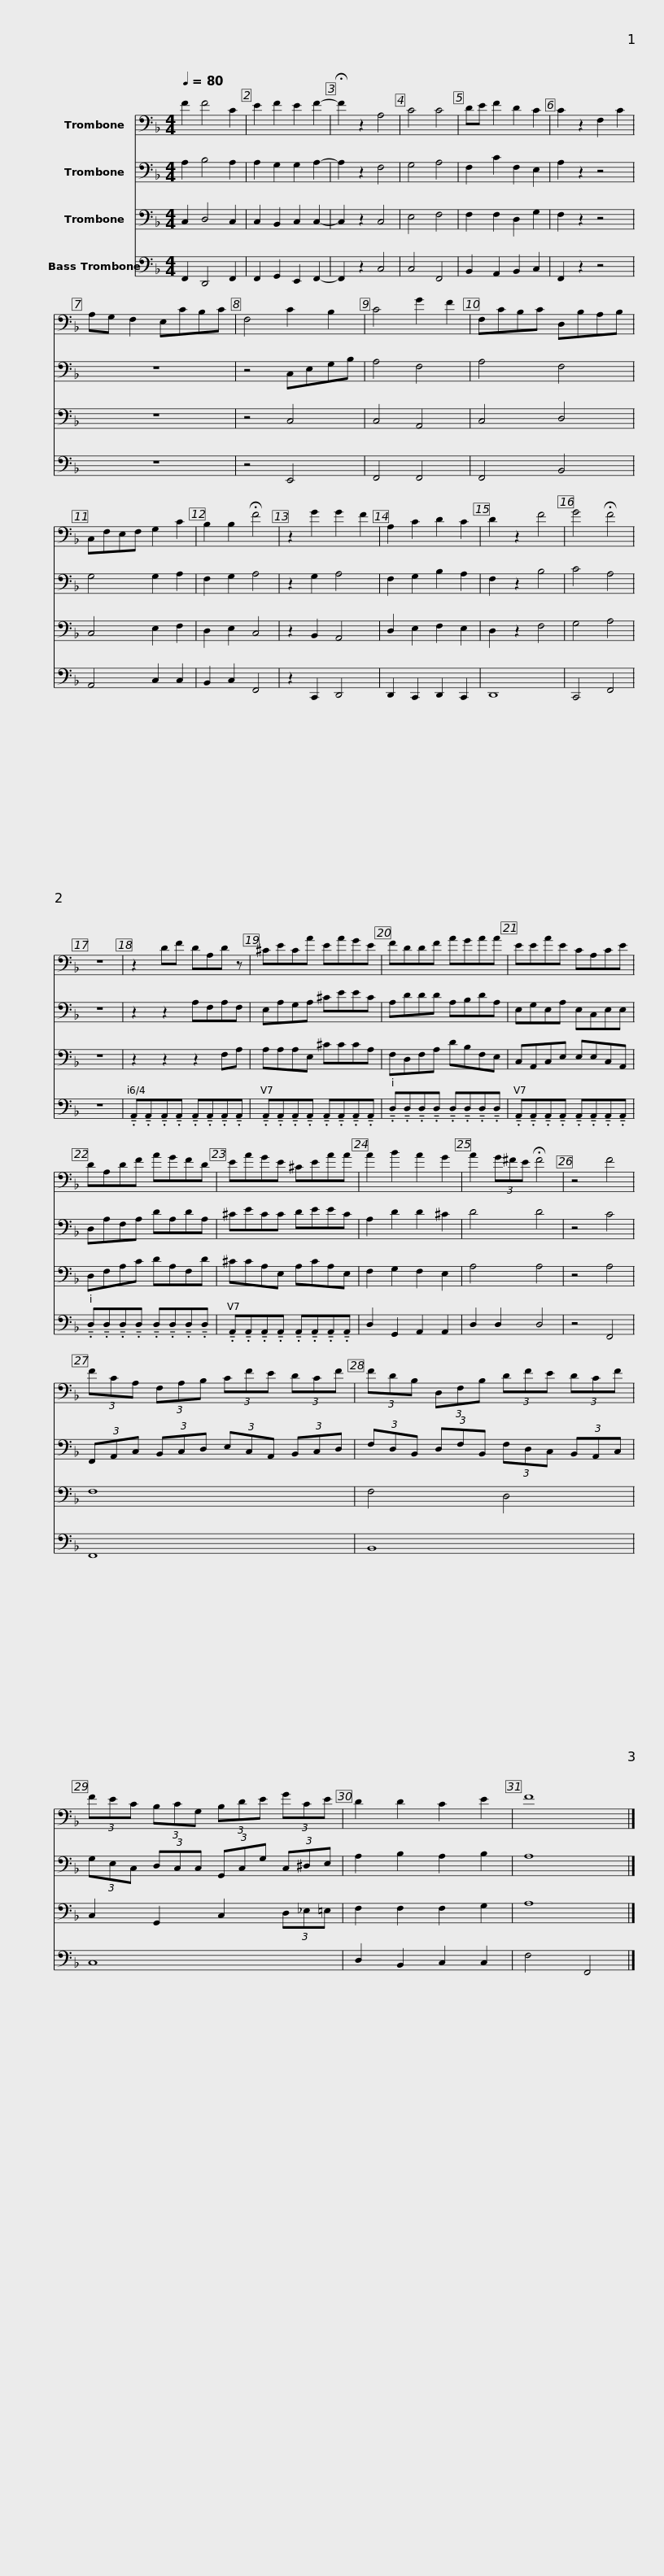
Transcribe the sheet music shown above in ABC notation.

X:1
%%score 1 2 3 4
L:1/8
Q:1/4=80
M:4/4
I:linebreak $
K:F
V:1 bass
V:2 bass
V:3 bass
V:4 bass
V:1
 F2 F4 C2 | E2 F2 E2 F2- | !fermata!F2 z2 A,4 | C4 C4 | DE F2 D2 C2 | %5
 C2 z2 F,2 C2 | A,G, F,2 E,CB,C |$ F,4 C2 B,2 | C4 G2 F2 | F,CB,C D,B,A,B, | %10
 C,F,E,F, G,2 C2 | B,2 B,2 !fermata!F4 | z2 G2 G2 F2 | A,2 C2 D2 C2 |$ D2 z2 F4 | %15
 G4 !fermata!F4 | z8 | z2 DF DA,D z | ^CECA EAGE | FDDF AGAA |$ %20
 EEAE CA,CE | DA,DF AGFD | EAGE ^CEAA | A2 B2 A2 G2 |$ A2 (3G^FE !fermata!F4 | %25
 z4 F4 | (3FCA, (3F,A,B, (3CFE (3DCF | (3FDB, (3D,F,B, (3DFE (3DCF |$ (3FEC (3B,CG, (3B,DE (3GCE | D2 D2 C2 E2 | %30
 F8 |] %31
V:2
 A,2 B,4 A,2 | A,2 G,2 G,2 A,2- | A,2 z2 F,4 | G,4 A,4 | F,2 C2 F,2 E,2 | %5
 A,2 z2 z4 | z8 |$ z4 C,E,G,B, | A,4 F,4 | A,4 F,4 | %10
 G,4 G,2 A,2 | F,2 G,2 A,4 | z2 G,2 A,4 | F,2 G,2 B,2 A,2 |$ F,2 z2 B,4 | %15
 C4 A,4 | z8 | z2 z2 A,F,A,F, | E,A,G,A, ^CEEC | A,DDD A,B,DA, |$ %20
 E,G,E,A, E,C,E,E, | D,A,F,A, DA,DA, | ^CECC DEEC | A,2 D2 D2 ^C2 |$ D4 D4 | %25
 z4 C4 | (3F,,A,,C, (3B,,C,D, (3E,C,A,, (3B,,C,D, | (3F,D,B,, (3D,F,B,, (3F,D,C, (3B,,A,,C, |$ (3G,E,C, (3D,C,C, (3G,,C,G, (3C,^D,E, | A,2 B,2 A,2 B,2 | %30
 A,8 |] %31
V:3
 C,2 D,4 C,2 | C,2 B,,2 C,2 C,2- | C,2 z2 C,4 | E,4 F,4 | F,2 F,2 D,2 G,2 | %5
 F,2 z2 z4 | z8 |$ z4 C,4 | C,4 A,,4 | C,4 D,4 | %10
 C,4 E,2 F,2 | D,2 E,2 C,4 | z2 B,,2 A,,4 | D,2 E,2 F,2 E,2 |$ D,2 z2 F,4 | %15
 G,4 A,4 | z8 | z2 z2 z2 F,A, | A,A,A,E, ^CCCA, | F,D,F,A, DB,F,E, |$ %20
 C,A,,C,E, E,E,C,A,, | D,F,A,C DA,F,D | ^CCA,E, A,CA,E, | F,2 G,2 F,2 E,2 |$ A,4 A,4 | %25
 z4 A,4 | F,8 | F,4 D,4 |$ C,2 G,,2 C,2 (3D,_E,=E, | F,2 F,2 F,2 G,2 | %30
 A,8 |] %31
V:4
 F,,2 D,,4 F,,2 | F,,2 G,,2 E,,2 F,,2- | F,,2 z2 C,4 | C,4 F,,4 | B,,2 A,,2 B,,2 C,2 | %5
 F,,2 z2 z4 | z8 |$ z4 E,,4 | F,,4 F,,4 | F,,4 B,,4 | %10
 A,,4 C,2 C,2 | B,,2 C,2 F,,4 | z2 C,,2 D,,4 | D,,2 C,,2 D,,2 C,,2 |$ D,,8 | %15
 C,,4 F,,4 | z8 | !tenuto!.A,,!tenuto!.A,,!tenuto!.A,,!tenuto!.A,, !tenuto!.A,,!tenuto!.A,,!tenuto!.A,,!tenuto!.A,, | !tenuto!.A,,!tenuto!.A,,!tenuto!.A,,!tenuto!.A,, !tenuto!.A,,!tenuto!.A,,!tenuto!.A,,!tenuto!.A,, | !tenuto!.D,!tenuto!.D,!tenuto!.D,!tenuto!.D, !tenuto!.D,!tenuto!.D,!tenuto!.D,!tenuto!.D, |$ %20
 !tenuto!.A,,!tenuto!.A,,!tenuto!.A,,!tenuto!.A,, !tenuto!.A,,!tenuto!.A,,!tenuto!.A,,!tenuto!.A,, | !tenuto!.D,!tenuto!.D,!tenuto!.D,!tenuto!.D, !tenuto!.D,!tenuto!.D,!tenuto!.D,!tenuto!.D, | !tenuto!.A,,!tenuto!.A,,!tenuto!.A,,!tenuto!.A,, !tenuto!.A,,!tenuto!.A,,!tenuto!.A,,!tenuto!.A,, | D,2 G,,2 A,,2 A,,2 |$ D,2 D,2 D,4 | %25
 z4 F,,4 | F,,8 | B,,8 |$ C,8 | D,2 B,,2 C,2 C,2 | %30
 F,4 F,,4 |] %31
